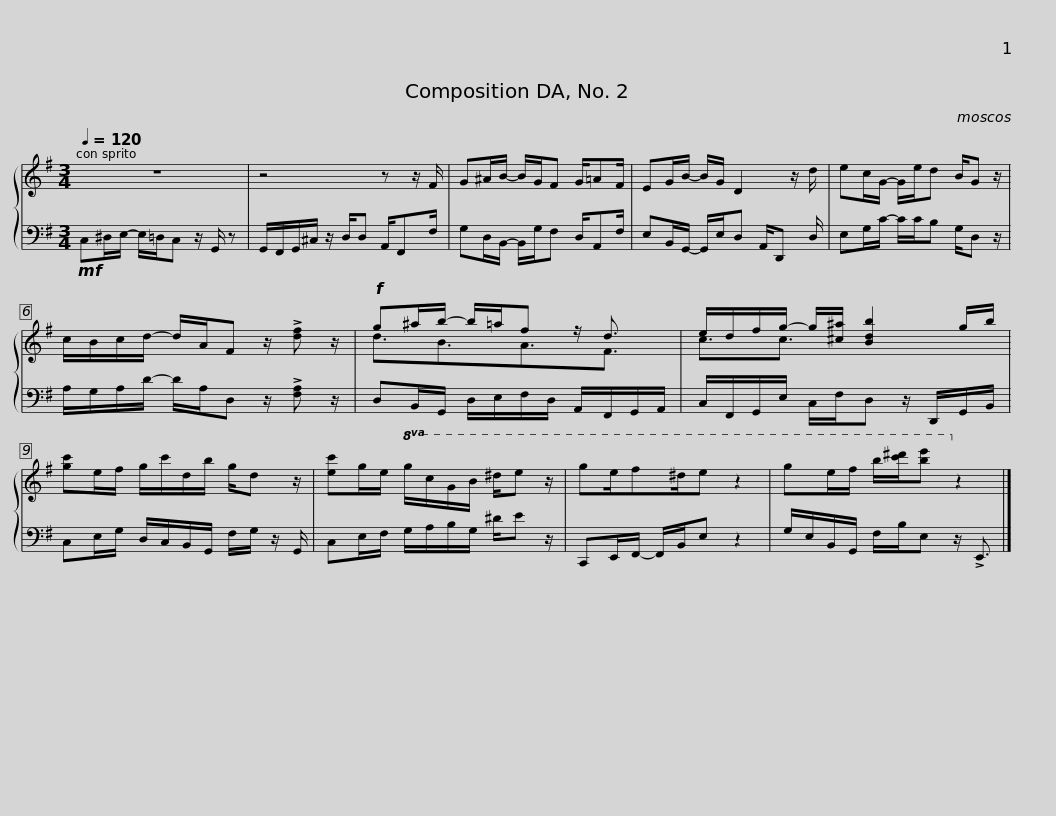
X:1
%%score { ( 1 3 ) | 2 }
L:1/8
Q:1/4=120
M:3/4
I:linebreak $
K:G
V:1 treble
V:3 treble
V:2 bass
V:1
 z6 | z4 z z/ F/ | G^A/B/- B/G/F G/=AF/ | EG/B/- B/G/ D2 z/ d/ |$ ec/G/- G/e/d B/G z/ | %5
 c/B/c/d/- d/A/F z/ !>![df] z/ |!f! g^a/b/- b/=a/f z/ d3/2 | e/d/f/g/- g/[^c^a]/ [Bdb]2 g/b/ |$ [gc']e/f/ g/c'/d/b/ g/d z/ | [ec']g/e/!8va(! g/c'/g/b/ ^d'/e' z/ | %10
 g'e'/f'^d'/e' z2 | g'e'/f'/ b'/[c''^d'']/[b'e'']!8va)! z2 |] %12
V:2
!mf! C,^D,/E,/- E,/=D,/C, z/ G,,/ z | G,,/F,,/G,,/^C,/ z/ D,/D, A,,/F,,F,/ | G,D,/B,,/- B,,/G,/F, D,/A,,F,/ | E,B,,/G,,/- G,,/E,/D, A,,/D,, D,/ |$ E,G,/C/- C/C/B, G,/D, z/ | %5
 A,/G,/A,/D/- D/A,/D, z/ !>![F,A,] z/ | D,B,,/G,,/ D,/E,/F,/D,/ A,,/F,,/G,,/A,,/ | C,/F,,/G,,/E,/ C,/F,/D, z/ D,,/G,,/B,,/ |$ C,E,/G,/ D,/C,/B,,/G,,/ F,/G,/ z/ G,,/ | C,E,/F,/ G,/A,/B,/G,/ ^D/E z/ | %10
 C,,E,,/F,,/- F,,/B,,/E, z2 | G,/E,/B,,/G,,/ F,/B,/E, z/ !>!E,,3/2 |] %12
V:3
 x6 | x6 | x6 | x6 |$ x6 | %5
 x6 | d3/2B3/2A3/2F3/2 | c3/2c3/2 x3 |$ x6 | x2!8va(! x4 | %10
 x6 | x4!8va)! x2 |] %12
